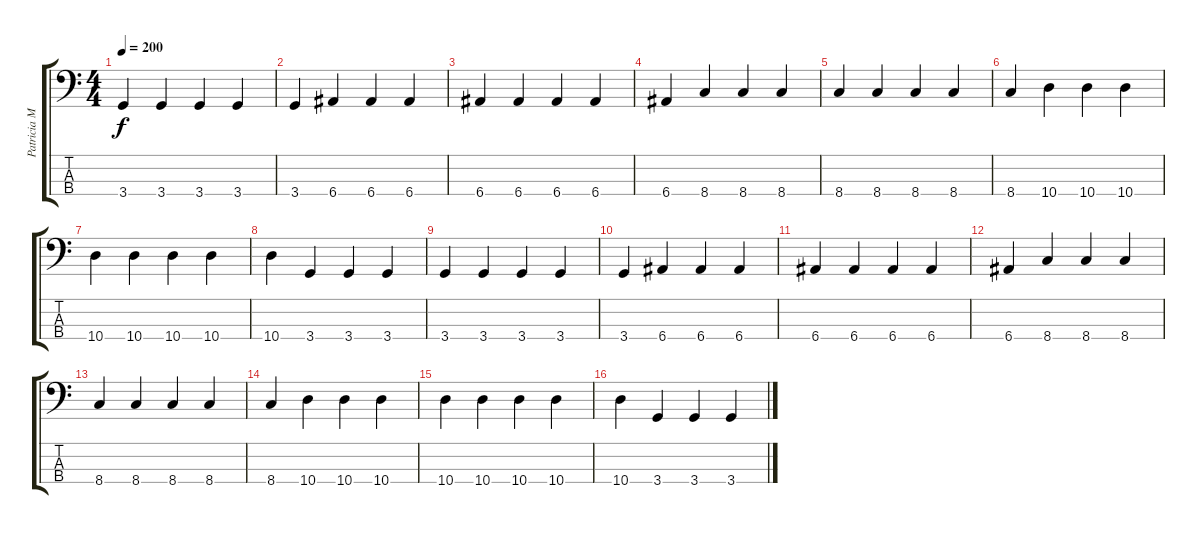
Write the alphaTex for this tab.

\track ("Patricia Morrison" "Patricia M") {instrument electricbassfinger}
\staff {score tabs}
\tuning (G2 D2 A1 E1) {hide}
\ts (4 4)
\tempo 200
\clef f4
\ks c
3.4.4{dy f} 3.4.4 3.4.4 3.4.4 |
3.4.4 6.4.4 6.4.4 6.4.4 |
6.4.4 6.4.4 6.4.4 6.4.4 |
6.4.4 8.4.4 8.4.4 8.4.4 |
8.4.4 8.4.4 8.4.4 8.4.4 |
8.4.4 10.4.4 10.4.4 10.4.4 |
10.4.4 10.4.4 10.4.4 10.4.4 |
10.4.4 3.4.4 3.4.4 3.4.4 |
3.4.4 3.4.4 3.4.4 3.4.4 |
3.4.4 6.4.4 6.4.4 6.4.4 |
6.4.4 6.4.4 6.4.4 6.4.4 |
6.4.4 8.4.4 8.4.4 8.4.4 |
8.4.4 8.4.4 8.4.4 8.4.4 |
8.4.4 10.4.4 10.4.4 10.4.4 |
10.4.4 10.4.4 10.4.4 10.4.4 |
10.4.4 3.4.4 3.4.4 3.4.4
